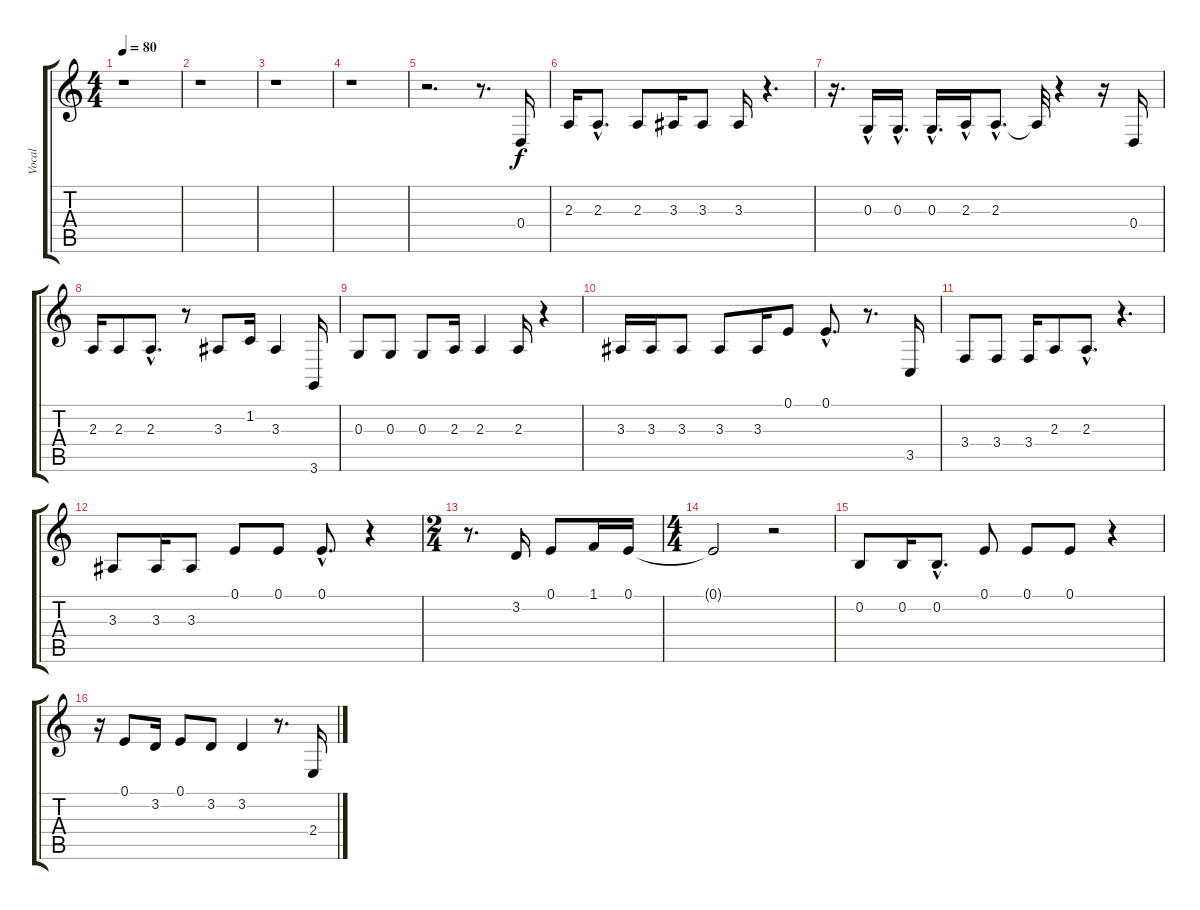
\track ("Vocal" "Vocal") {instrument panflute}
\staff {score tabs}
\tuning (E4 B3 G3 D3 A2 E2) {hide}
\ts (4 4)
\tempo 80
\clef g2
\ks c
r.1{dy f instrument panflute} |
r.1 |
r.1 |
r.1 |
r.2{d} r.8{d} 0.4.16 |
2.3.16 2.3{hac}.8{d} 2.3.8 3.3.16 3.3.8 3.3.16 r.4{d} |
r.16{d} 0.3{hac}.16 0.3{hac}.16{d} 0.3{hac}.16{d} 2.3{hac}.16 2.3{hac}.8{d} 2.3{t}.32 r.4 r.16 0.4.16 |
2.3.16 2.3.8 2.3{hac}.8{d} r.8 3.3.8 1.2.16 3.3.4 3.6.16 |
0.3.8 0.3.8 0.3.8 2.3.16 2.3.4 2.3.16 r.4 |
3.3.16 3.3.16 3.3.8 3.3.8 3.3.16 0.1.8 0.1{hac}.8{d} r.8{d} 3.5.16 |
3.4.8 3.4.8 3.4.16 2.3.8 2.3{hac}.8{d} r.4{d} |
3.3.8 3.3.16 3.3.8 0.1.8 0.1.8 0.1{hac}.8{d} r.4 |
\ts (2 4)
r.8{d} 3.2.16 0.1.8 1.1.16 0.1.16 |
\ts (4 4)
0.1{t}.2 r.2 |
0.2.8 0.2.16 0.2{hac}.8{d} 0.1.8 0.1.8 0.1.8 r.4 |
r.16 0.1.8 3.2.16 0.1.8 3.2.8 3.2.4 r.8{d} 2.4.16
